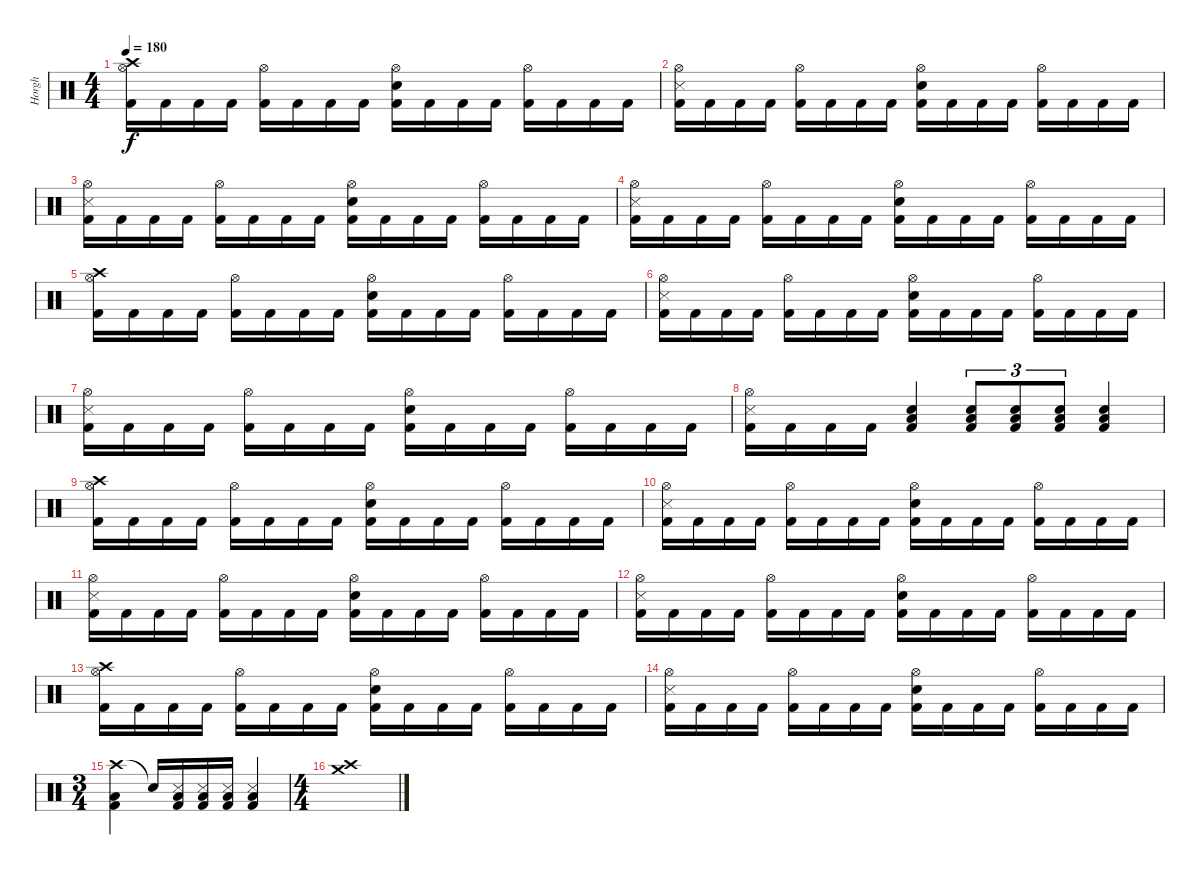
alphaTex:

\track ("Horgh" "Horgh") {instrument percussion}
\staff {score}
\articulation defaults
\ts (4 4)
\tempo 180
\clef neutral
\ks c
("Crash high (hit)" "Hi-Hat (open)" "Kick (hit) 2").16{dy f} "Kick (hit) 2".16 "Kick (hit) 2".16 "Kick (hit) 2".16 ("Hi-Hat (open)" "Kick (hit) 2").16 "Kick (hit) 2".16 "Kick (hit) 2".16 "Kick (hit) 2".16 ("Hi-Hat (open)" "Electric Snare (hit)" "Kick (hit) 2").16 "Kick (hit) 2".16 "Kick (hit) 2".16 "Kick (hit) 2".16 ("Hi-Hat (open)" "Kick (hit) 2").16 "Kick (hit) 2".16 "Kick (hit) 2".16 "Kick (hit) 2".16 |
("Snare (side stick) 3" "Hi-Hat (open)" "Kick (hit) 2").16 "Kick (hit) 2".16 "Kick (hit) 2".16 "Kick (hit) 2".16 ("Hi-Hat (open)" "Kick (hit) 2").16 "Kick (hit) 2".16 "Kick (hit) 2".16 "Kick (hit) 2".16 ("Hi-Hat (open)" "Electric Snare (hit)" "Kick (hit) 2").16 "Kick (hit) 2".16 "Kick (hit) 2".16 "Kick (hit) 2".16 ("Hi-Hat (open)" "Kick (hit) 2").16 "Kick (hit) 2".16 "Kick (hit) 2".16 "Kick (hit) 2".16 |
("Snare (side stick) 3" "Hi-Hat (open)" "Kick (hit) 2").16 "Kick (hit) 2".16 "Kick (hit) 2".16 "Kick (hit) 2".16 ("Hi-Hat (open)" "Kick (hit) 2").16 "Kick (hit) 2".16 "Kick (hit) 2".16 "Kick (hit) 2".16 ("Hi-Hat (open)" "Electric Snare (hit)" "Kick (hit) 2").16 "Kick (hit) 2".16 "Kick (hit) 2".16 "Kick (hit) 2".16 ("Hi-Hat (open)" "Kick (hit) 2").16 "Kick (hit) 2".16 "Kick (hit) 2".16 "Kick (hit) 2".16 |
("Snare (side stick) 3" "Hi-Hat (open)" "Kick (hit) 2").16 "Kick (hit) 2".16 "Kick (hit) 2".16 "Kick (hit) 2".16 ("Hi-Hat (open)" "Kick (hit) 2").16 "Kick (hit) 2".16 "Kick (hit) 2".16 "Kick (hit) 2".16 ("Hi-Hat (open)" "Electric Snare (hit)" "Kick (hit) 2").16 "Kick (hit) 2".16 "Kick (hit) 2".16 "Kick (hit) 2".16 ("Hi-Hat (open)" "Kick (hit) 2").16 "Kick (hit) 2".16 "Kick (hit) 2".16 "Kick (hit) 2".16 |
("Crash high (hit)" "Hi-Hat (open)" "Kick (hit) 2").16 "Kick (hit) 2".16 "Kick (hit) 2".16 "Kick (hit) 2".16 ("Hi-Hat (open)" "Kick (hit) 2").16 "Kick (hit) 2".16 "Kick (hit) 2".16 "Kick (hit) 2".16 ("Hi-Hat (open)" "Electric Snare (hit)" "Kick (hit) 2").16 "Kick (hit) 2".16 "Kick (hit) 2".16 "Kick (hit) 2".16 ("Hi-Hat (open)" "Kick (hit) 2").16 "Kick (hit) 2".16 "Kick (hit) 2".16 "Kick (hit) 2".16 |
("Snare (side stick) 3" "Hi-Hat (open)" "Kick (hit) 2").16 "Kick (hit) 2".16 "Kick (hit) 2".16 "Kick (hit) 2".16 ("Hi-Hat (open)" "Kick (hit) 2").16 "Kick (hit) 2".16 "Kick (hit) 2".16 "Kick (hit) 2".16 ("Hi-Hat (open)" "Electric Snare (hit)" "Kick (hit) 2").16 "Kick (hit) 2".16 "Kick (hit) 2".16 "Kick (hit) 2".16 ("Hi-Hat (open)" "Kick (hit) 2").16 "Kick (hit) 2".16 "Kick (hit) 2".16 "Kick (hit) 2".16 |
("Snare (side stick) 3" "Hi-Hat (open)" "Kick (hit) 2").16 "Kick (hit) 2".16 "Kick (hit) 2".16 "Kick (hit) 2".16 ("Hi-Hat (open)" "Kick (hit) 2").16 "Kick (hit) 2".16 "Kick (hit) 2".16 "Kick (hit) 2".16 ("Hi-Hat (open)" "Electric Snare (hit)" "Kick (hit) 2").16 "Kick (hit) 2".16 "Kick (hit) 2".16 "Kick (hit) 2".16 ("Hi-Hat (open)" "Kick (hit) 2").16 "Kick (hit) 2".16 "Kick (hit) 2".16 "Kick (hit) 2".16 |
("Snare (side stick) 3" "Hi-Hat (open)" "Kick (hit) 2").16 "Kick (hit) 2".16 "Kick (hit) 2".16 "Kick (hit) 2".16 ("Low Floor Tom (hit)" "Electric Snare (hit)" "Kick (hit) 2").4 ("Low Floor Tom (hit)" "Electric Snare (hit)" "Kick (hit) 2").8{tu (3 2)} ("Low Floor Tom (hit)" "Electric Snare (hit)" "Kick (hit) 2").8{tu (3 2)} ("Low Floor Tom (hit)" "Electric Snare (hit)" "Kick (hit) 2").8{tu (3 2)} ("Low Floor Tom (hit)" "Electric Snare (hit)" "Kick (hit) 2").4 |
("Crash high (hit)" "Hi-Hat (open)" "Kick (hit) 2").16 "Kick (hit) 2".16 "Kick (hit) 2".16 "Kick (hit) 2".16 ("Hi-Hat (open)" "Kick (hit) 2").16 "Kick (hit) 2".16 "Kick (hit) 2".16 "Kick (hit) 2".16 ("Hi-Hat (open)" "Electric Snare (hit)" "Kick (hit) 2").16 "Kick (hit) 2".16 "Kick (hit) 2".16 "Kick (hit) 2".16 ("Hi-Hat (open)" "Kick (hit) 2").16 "Kick (hit) 2".16 "Kick (hit) 2".16 "Kick (hit) 2".16 |
("Snare (side stick) 3" "Hi-Hat (open)" "Kick (hit) 2").16 "Kick (hit) 2".16 "Kick (hit) 2".16 "Kick (hit) 2".16 ("Hi-Hat (open)" "Kick (hit) 2").16 "Kick (hit) 2".16 "Kick (hit) 2".16 "Kick (hit) 2".16 ("Hi-Hat (open)" "Electric Snare (hit)" "Kick (hit) 2").16 "Kick (hit) 2".16 "Kick (hit) 2".16 "Kick (hit) 2".16 ("Hi-Hat (open)" "Kick (hit) 2").16 "Kick (hit) 2".16 "Kick (hit) 2".16 "Kick (hit) 2".16 |
("Snare (side stick) 3" "Hi-Hat (open)" "Kick (hit) 2").16 "Kick (hit) 2".16 "Kick (hit) 2".16 "Kick (hit) 2".16 ("Hi-Hat (open)" "Kick (hit) 2").16 "Kick (hit) 2".16 "Kick (hit) 2".16 "Kick (hit) 2".16 ("Hi-Hat (open)" "Electric Snare (hit)" "Kick (hit) 2").16 "Kick (hit) 2".16 "Kick (hit) 2".16 "Kick (hit) 2".16 ("Hi-Hat (open)" "Kick (hit) 2").16 "Kick (hit) 2".16 "Kick (hit) 2".16 "Kick (hit) 2".16 |
("Snare (side stick) 3" "Hi-Hat (open)" "Kick (hit) 2").16 "Kick (hit) 2".16 "Kick (hit) 2".16 "Kick (hit) 2".16 ("Hi-Hat (open)" "Kick (hit) 2").16 "Kick (hit) 2".16 "Kick (hit) 2".16 "Kick (hit) 2".16 ("Hi-Hat (open)" "Electric Snare (hit)" "Kick (hit) 2").16 "Kick (hit) 2".16 "Kick (hit) 2".16 "Kick (hit) 2".16 ("Hi-Hat (open)" "Kick (hit) 2").16 "Kick (hit) 2".16 "Kick (hit) 2".16 "Kick (hit) 2".16 |
("Crash high (hit)" "Hi-Hat (open)" "Kick (hit) 2").16 "Kick (hit) 2".16 "Kick (hit) 2".16 "Kick (hit) 2".16 ("Hi-Hat (open)" "Kick (hit) 2").16 "Kick (hit) 2".16 "Kick (hit) 2".16 "Kick (hit) 2".16 ("Hi-Hat (open)" "Electric Snare (hit)" "Kick (hit) 2").16 "Kick (hit) 2".16 "Kick (hit) 2".16 "Kick (hit) 2".16 ("Hi-Hat (open)" "Kick (hit) 2").16 "Kick (hit) 2".16 "Kick (hit) 2".16 "Kick (hit) 2".16 |
("Snare (side stick) 3" "Hi-Hat (open)" "Kick (hit) 2").16 "Kick (hit) 2".16 "Kick (hit) 2".16 "Kick (hit) 2".16 ("Hi-Hat (open)" "Kick (hit) 2").16 "Kick (hit) 2".16 "Kick (hit) 2".16 "Kick (hit) 2".16 ("Hi-Hat (open)" "Electric Snare (hit)" "Kick (hit) 2").16 "Kick (hit) 2".16 "Kick (hit) 2".16 "Kick (hit) 2".16 ("Hi-Hat (open)" "Kick (hit) 2").16 "Kick (hit) 2".16 "Kick (hit) 2".16 "Kick (hit) 2".16 |
\ts (3 4)
("Crash high (hit)" "Low Tom (hit)" "Kick (hit) 2").4 "Snare (hit)"{t}.16 ("Snare (side stick) 3" "Low Floor Tom (hit)" "Kick (hit) 2").16 ("Snare (side stick) 3" "Low Floor Tom (hit)" "Kick (hit) 2").16 ("Snare (side stick) 3" "Low Floor Tom (hit)" "Kick (hit) 2").16 ("Snare (side stick) 3" "Low Floor Tom (hit)" "Kick (hit) 2").4 |
\ts (4 4)
("Crash high (hit)" "Crash medium (hit)").1
